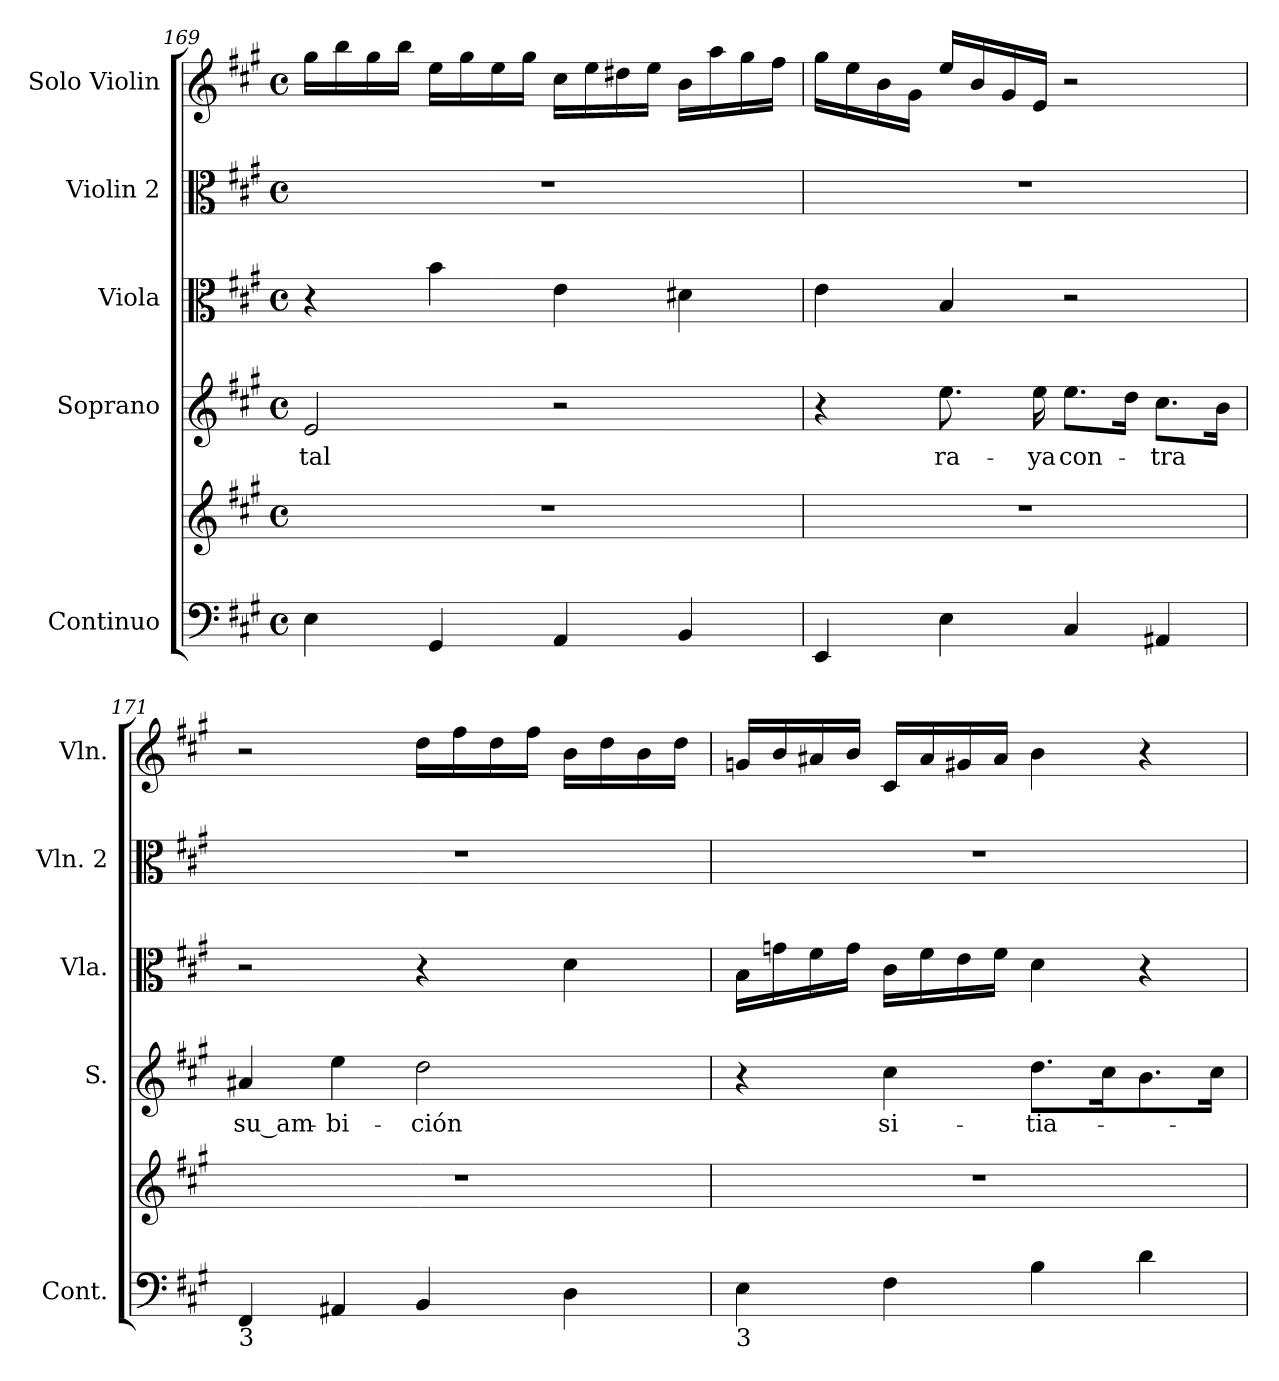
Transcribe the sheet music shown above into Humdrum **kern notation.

**kern	**kern	**kern	**text	**kern	**kern	**kern
*part5	*part5	*part4	*part4	*part3	*part2	*part1
*staff6	*staff5	*staff4	*staff4	*staff3	*staff2	*staff1
*I"Continuo	*	*I"Soprano	*	*I"Viola	*I"Violin 2	*I"Solo Violin
*I'Cont.	*	*I'S.	*	*I'Vla.	*I'Vln. 2	*I'Vln.
*clefF4	*clefG2	*clefG2	*	*clefC3	*clefC3	*clefG2
*k[f#c#g#]	*k[f#c#g#]	*k[f#c#g#]	*	*k[f#c#g#]	*k[f#c#g#]	*k[f#c#g#]
*A:	*A:	*A:	*	*A:	*A:	*A:
*M4/4	*M4/4	*M4/4	*	*M4/4	*M4/4	*M4/4
*met(c)	*met(c)	*met(c)	*	*met(c)	*met(c)	*met(c)
=169	=169	=169	=169	=169	=169	=169
!	!	!	!LO:LY:b:color=#000000	!	!	!
4Ei\	1r	2ei/	-tal	4r	1r	16gg#i\LL
.	.	.	.	.	.	16bbi\
.	.	.	.	.	.	16gg#i\
.	.	.	.	.	.	16bbi\JJ
4GG#i/	.	.	.	4bi\	.	16eei\LL
.	.	.	.	.	.	16gg#i\
.	.	.	.	.	.	16eei\
.	.	.	.	.	.	16gg#i\JJ
4AAi/	.	2r	.	4ei\	.	16cc#i\LL
.	.	.	.	.	.	16eei\
.	.	.	.	.	.	16dd#Xi\
.	.	.	.	.	.	16eei\JJ
4BBi/	.	.	.	4d#Xi\	.	16bi\LL
.	.	.	.	.	.	16aai\
.	.	.	.	.	.	16gg#i\
.	.	.	.	.	.	16ff#i\JJ
!!LO:LB:g=z
=170	=170	=170	=170	=170	=170	=170
4EEi/	1r	4r	.	4ei\	1r	16gg#i\LL
.	.	.	.	.	.	16eei\
.	.	.	.	.	.	16bi\
.	.	.	.	.	.	16g#i\JJ
!	!	!	!LO:LY:b:color=#000000	!	!	!
4Ei\	.	8.eei\	ra-	4Bi/	.	16eei/LL
.	.	.	.	.	.	16bi/
.	.	.	.	.	.	16g#i/
!	!	!	!LO:LY:b:color=#000000	!	!	!
.	.	16eei\	-ya	.	.	16ei/JJ
!	!	!	!LO:LY:b:color=#000000	!	!	!
4C#i/	.	8.eei\L	con-	2r	.	2r
.	.	16ddi\Jk	.	.	.	.
!	!	!	!LO:LY:b:color=#000000	!	!	!
4AA#Xi/	.	8.cc#i\L	-tra	.	.	.
.	.	16bi\Jk	.	.	.	.
=171	=171	=171	=171	=171	=171	=171
!LO:TX:b:t=3	!	!	!	!	!	!
!	!	!	!LO:LY:b:color=#000000	!	!	!
4FF#i/	1r	4a#Xi/	su_am-	2r	1r	2r
!	!	!	!LO:LY:b:color=#000000	!	!	!
4AA#Xi/	.	4eei\	-bi-	.	.	.
!	!	!	!LO:LY:b:color=#000000	!	!	!
4BBi/	.	2ddi\	-ción	4r	.	16ddi\LL
.	.	.	.	.	.	16ff#i\
.	.	.	.	.	.	16ddi\
.	.	.	.	.	.	16ff#i\JJ
4Di\	.	.	.	4di\	.	16bi\LL
.	.	.	.	.	.	16ddi\
.	.	.	.	.	.	16bi\
.	.	.	.	.	.	16ddi\JJ
=172	=172	=172	=172	=172	=172	=172
!LO:TX:b:t=3	!	!	!	!	!	!
4Ei\	1r	4r	.	16Bi\LL	1r	16gni/LL
.	.	.	.	16gni\	.	16bi/
.	.	.	.	16f#i\	.	16a#Xi/
.	.	.	.	16gi\JJ	.	16bi/JJ
!	!	!	!LO:LY:b:color=#000000	!	!	!
4F#i\	.	4cc#i\	si-	16c#i\LL	.	16c#i/LL
.	.	.	.	16f#i\	.	16a#i/
.	.	.	.	16ei\	.	16g#Xi/
.	.	.	.	16f#i\JJ	.	16a#i/JJ
!	!	!	!LO:LY:b:color=#000000	!	!	!
4Bi\	.	8.ddi\L	-tia-	4di\	.	4bi\
.	.	16cc#i\k	.	.	.	.
4di\	.	8.bi\	.	4r	.	4r
.	.	16cc#i\Jk	.	.	.	.
=	=	=	=	=	=	=
*-	*-	*-	*-	*-	*-	*-
